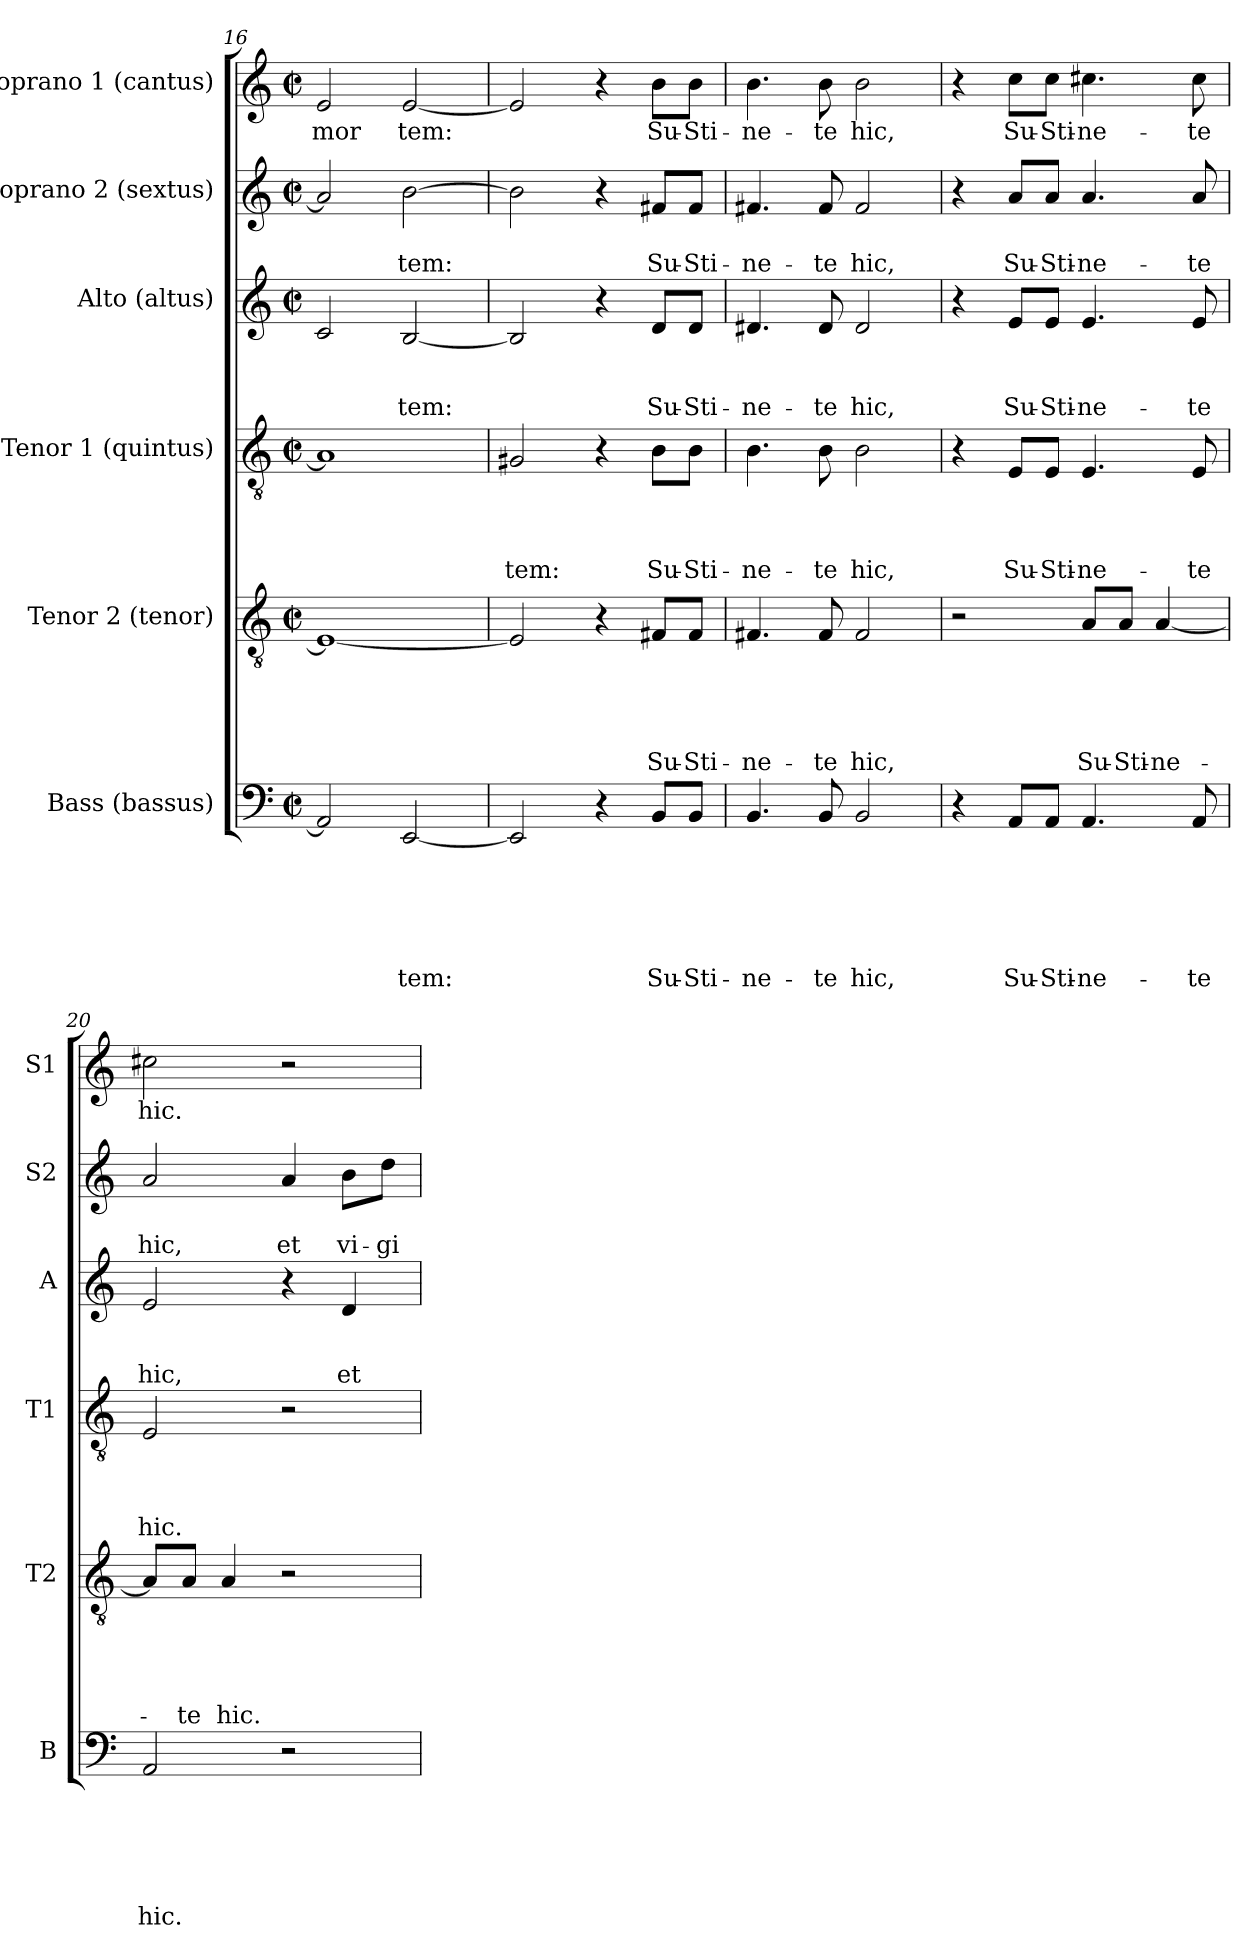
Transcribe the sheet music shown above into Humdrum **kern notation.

**kern	**text	**text	**text	**text	**text	**text	**kern	**text	**text	**text	**text	**text	**kern	**text	**text	**text	**text	**kern	**text	**text	**text	**kern	**text	**text	**kern	**text
*part6	*part6	*part6	*part6	*part6	*part6	*part6	*part5	*part5	*part5	*part5	*part5	*part5	*part4	*part4	*part4	*part4	*part4	*part3	*part3	*part3	*part3	*part2	*part2	*part2	*part1	*part1
*staff6	*staff6	*staff6	*staff6	*staff6	*staff6	*staff6	*staff5	*staff5	*staff5	*staff5	*staff5	*staff5	*staff4	*staff4	*staff4	*staff4	*staff4	*staff3	*staff3	*staff3	*staff3	*staff2	*staff2	*staff2	*staff1	*staff1
*I"Bass (bassus)	*	*	*	*	*	*	*I"Tenor 2 (tenor)	*	*	*	*	*	*I"Tenor 1 (quintus)	*	*	*	*	*I"Alto (altus)	*	*	*	*I"Soprano 2 (sextus)	*	*	*I"Soprano 1 (cantus)	*
*I'B	*	*	*	*	*	*	*I'T2	*	*	*	*	*	*I'T1	*	*	*	*	*I'A	*	*	*	*I'S2	*	*	*I'S1	*
*clefF4	*	*	*	*	*	*	*clefGv2	*	*	*	*	*	*clefGv2	*	*	*	*	*clefG2	*	*	*	*clefG2	*	*	*clefG2	*
*k[]	*	*	*	*	*	*	*k[]	*	*	*	*	*	*k[]	*	*	*	*	*k[]	*	*	*	*k[]	*	*	*k[]	*
*C:	*	*	*	*	*	*	*C:	*	*	*	*	*	*C:	*	*	*	*	*C:	*	*	*	*C:	*	*	*C:	*
*M2/2	*	*	*	*	*	*	*M2/2	*	*	*	*	*	*M2/2	*	*	*	*	*M2/2	*	*	*	*M2/2	*	*	*M2/2	*
*met(c|)	*	*	*	*	*	*	*met(c|)	*	*	*	*	*	*met(c|)	*	*	*	*	*met(c|)	*	*	*	*met(c|)	*	*	*met(c|)	*
=16	=16	=16	=16	=16	=16	=16	=16	=16	=16	=16	=16	=16	=16	=16	=16	=16	=16	=16	=16	=16	=16	=16	=16	=16	=16	=16
!	!	!	!	!	!	!	!	!	!	!	!	!	!	!	!	!	!	!	!	!	!	!	!	!	!	!LO:LY:b
2AA/]	.	.	.	.	.	.	1E_	.	.	.	.	.	1A]	.	.	.	.	2c/	.	.	.	2a/]	.	.	2e/	mor
!	!	!	!	!	!	!LO:LY:b	!	!	!	!	!	!	!	!	!	!	!	!	!	!	!LO:LY:b	!	!	!LO:LY:b	!	!LO:LY:b
[>2EE/	.	.	.	.	.	tem:	.	.	.	.	.	.	.	.	.	.	.	[>2B/	.	.	tem:	[>2b\	.	tem:	[>2e/	tem:
!!LO:PB:g=z
=17	=17	=17	=17	=17	=17	=17	=17	=17	=17	=17	=17	=17	=17	=17	=17	=17	=17	=17	=17	=17	=17	=17	=17	=17	=17	=17
!	!	!	!	!	!	!	!	!	!	!	!	!	!	!	!	!	!LO:LY:b	!	!	!	!	!	!	!	!	!
2EE/]	.	.	.	.	.	.	2E/]	.	.	.	.	.	2G#X/	.	.	.	-tem:	2B/]	.	.	.	2b\]	.	.	2e/]	.
4r	.	.	.	.	.	.	4r	.	.	.	.	.	4r	.	.	.	.	4r	.	.	.	4r	.	.	4r	.
!	!	!	!	!	!	!LO:LY:b	!	!	!	!	!	!LO:LY:b	!	!	!	!	!LO:LY:b	!	!	!	!LO:LY:b	!	!	!LO:LY:b	!	!LO:LY:b
8BB/L	.	.	.	.	.	Su-	8F#X/L	.	.	.	.	Su-	8B\L	.	.	.	Su-	8d/L	.	.	Su-	8f#X/L	.	Su-	8b\L	Su-
!	!	!	!	!	!	!LO:LY:b	!	!	!	!	!	!LO:LY:b	!	!	!	!	!LO:LY:b	!	!	!	!LO:LY:b	!	!	!LO:LY:b	!	!LO:LY:b
8BB/J	.	.	.	.	.	-Sti-	8F#/J	.	.	.	.	-Sti-	8B\J	.	.	.	-Sti-	8d/J	.	.	-Sti-	8f#/J	.	-Sti-	8b\J	-Sti-
=18	=18	=18	=18	=18	=18	=18	=18	=18	=18	=18	=18	=18	=18	=18	=18	=18	=18	=18	=18	=18	=18	=18	=18	=18	=18	=18
!	!	!	!	!	!	!LO:LY:b	!	!	!	!	!	!LO:LY:b	!	!	!	!	!LO:LY:b	!	!	!	!LO:LY:b	!	!	!LO:LY:b	!	!LO:LY:b
4.BB/	.	.	.	.	.	-ne-	4.F#X/	.	.	.	.	-ne-	4.B\	.	.	.	-ne-	4.d#X/	.	.	-ne-	4.f#X/	.	-ne-	4.b\	-ne-
!	!	!	!	!	!	!LO:LY:b	!	!	!	!	!	!LO:LY:b	!	!	!	!	!LO:LY:b	!	!	!	!LO:LY:b	!	!	!LO:LY:b	!	!LO:LY:b
8BB/	.	.	.	.	.	-te	8F#/	.	.	.	.	-te	8B\	.	.	.	-te	8d#/	.	.	-te	8f#/	.	-te	8b\	-te
!	!	!	!	!	!	!LO:LY:b	!	!	!	!	!	!LO:LY:b	!	!	!	!	!LO:LY:b	!	!	!	!LO:LY:b	!	!	!LO:LY:b	!	!LO:LY:b
2BB/	.	.	.	.	.	hic,	2F#/	.	.	.	.	hic,	2B\	.	.	.	hic,	2d#/	.	.	hic,	2f#/	.	hic,	2b\	hic,
=19	=19	=19	=19	=19	=19	=19	=19	=19	=19	=19	=19	=19	=19	=19	=19	=19	=19	=19	=19	=19	=19	=19	=19	=19	=19	=19
4r	.	.	.	.	.	.	2r	.	.	.	.	.	4r	.	.	.	.	4r	.	.	.	4r	.	.	4r	.
!	!	!	!	!	!	!LO:LY:b	!	!	!	!	!	!	!	!	!	!	!LO:LY:b	!	!	!	!LO:LY:b	!	!	!LO:LY:b	!	!LO:LY:b
8AA/L	.	.	.	.	.	Su-	.	.	.	.	.	.	8E/L	.	.	.	Su-	8e/L	.	.	Su-	8a/L	.	Su-	8cc\L	Su-
!	!	!	!	!	!	!LO:LY:b	!	!	!	!	!	!	!	!	!	!	!LO:LY:b	!	!	!	!LO:LY:b	!	!	!LO:LY:b	!	!LO:LY:b
8AA/J	.	.	.	.	.	-Sti-	.	.	.	.	.	.	8E/J	.	.	.	-Sti-	8e/J	.	.	-Sti-	8a/J	.	-Sti-	8cc\J	-Sti-
!	!	!	!	!	!	!LO:LY:b	!	!	!	!	!	!LO:LY:b	!	!	!	!	!LO:LY:b	!	!	!	!LO:LY:b	!	!	!LO:LY:b	!	!LO:LY:b
4.AA/	.	.	.	.	.	-ne-	8A/L	.	.	.	.	Su-	4.E/	.	.	.	-ne-	4.e/	.	.	-ne-	4.a/	.	-ne-	4.cc#X\	-ne-
!	!	!	!	!	!	!	!	!	!	!	!	!LO:LY:b	!	!	!	!	!	!	!	!	!	!	!	!	!	!
.	.	.	.	.	.	.	8A/J	.	.	.	.	-Sti-	.	.	.	.	.	.	.	.	.	.	.	.	.	.
!	!	!	!	!	!	!	!	!	!	!	!	!LO:LY:b	!	!	!	!	!	!	!	!	!	!	!	!	!	!
.	.	.	.	.	.	.	[<4A/	.	.	.	.	-ne-	.	.	.	.	.	.	.	.	.	.	.	.	.	.
!	!	!	!	!	!	!LO:LY:b	!	!	!	!	!	!	!	!	!	!	!LO:LY:b	!	!	!	!LO:LY:b	!	!	!LO:LY:b	!	!LO:LY:b
8AA/	.	.	.	.	.	-te	.	.	.	.	.	.	8E/	.	.	.	-te	8e/	.	.	-te	8a/	.	-te	8cc#\	-te
=20	=20	=20	=20	=20	=20	=20	=20	=20	=20	=20	=20	=20	=20	=20	=20	=20	=20	=20	=20	=20	=20	=20	=20	=20	=20	=20
!	!	!	!	!	!	!LO:LY:b	!	!	!	!	!	!	!	!	!	!	!LO:LY:b	!	!	!	!LO:LY:b	!	!	!LO:LY:b	!	!LO:LY:b
2AA/	.	.	.	.	.	hic.	8A/L]	.	.	.	.	.	2E/	.	.	.	hic.	2e/	.	.	hic,	2a/	.	hic,	2cc#X\	hic.
!	!	!	!	!	!	!	!	!	!	!	!	!LO:LY:b	!	!	!	!	!	!	!	!	!	!	!	!	!	!
.	.	.	.	.	.	.	8A/J	.	.	.	.	-te	.	.	.	.	.	.	.	.	.	.	.	.	.	.
!	!	!	!	!	!	!	!	!	!	!	!	!LO:LY:b	!	!	!	!	!	!	!	!	!	!	!	!	!	!
.	.	.	.	.	.	.	4A/	.	.	.	.	hic.	.	.	.	.	.	.	.	.	.	.	.	.	.	.
!	!	!	!	!	!	!	!	!	!	!	!	!	!	!	!	!	!	!	!	!	!	!	!	!LO:LY:b	!	!
2r	.	.	.	.	.	.	2r	.	.	.	.	.	2r	.	.	.	.	4r	.	.	.	4a/	.	et	2r	.
!	!	!	!	!	!	!	!	!	!	!	!	!	!	!	!	!	!	!	!	!	!LO:LY:b	!	!	!LO:LY:b	!	!
.	.	.	.	.	.	.	.	.	.	.	.	.	.	.	.	.	.	4d/	.	.	et	8b\L	.	vi-	.	.
!	!	!	!	!	!	!	!	!	!	!	!	!	!	!	!	!	!	!	!	!	!	!	!	!LO:LY:b	!	!
.	.	.	.	.	.	.	.	.	.	.	.	.	.	.	.	.	.	.	.	.	.	8dd\J	.	-gi-	.	.
=	=	=	=	=	=	=	=	=	=	=	=	=	=	=	=	=	=	=	=	=	=	=	=	=	=	=
*-	*-	*-	*-	*-	*-	*-	*-	*-	*-	*-	*-	*-	*-	*-	*-	*-	*-	*-	*-	*-	*-	*-	*-	*-	*-	*-
